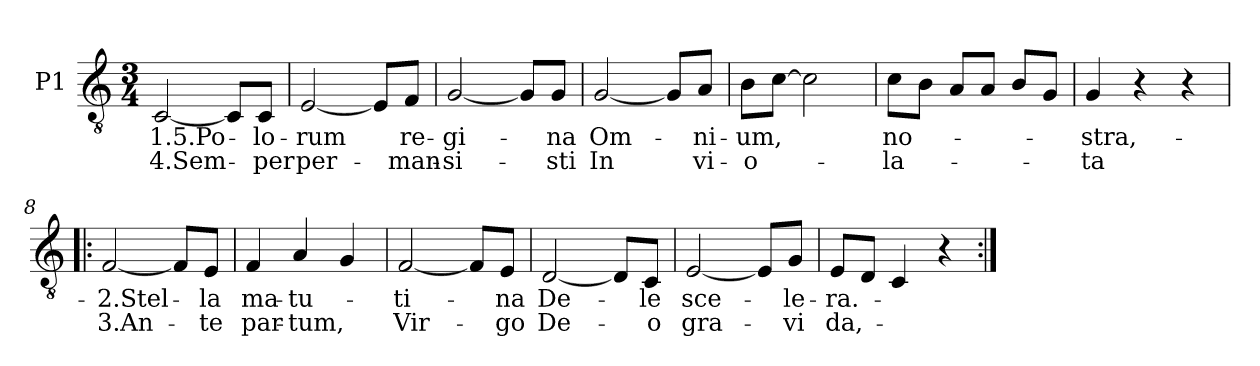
**kern	**text	**text
*part1	*part1	*part1
*staff1	*staff1	*staff1
*I"P1	*	*
!!LO:PB:g=z
*clefGv2	*	*
*ITrd7c12	*	*
*k[]	*	*
*C:	*	*
*M3/4	*	*
=1	=1	=1
!	!LO:LY:b:color=#000000	!LO:LY:b:color=#000000
[2CCi/	1.5.Po-	4.Sem-
8CCi/L]	.	.
!	!LO:LY:b:color=#000000	!LO:LY:b:color=#000000
8CCi/J	-lo-	-per
=2	=2	=2
!	!LO:LY:b:color=#000000	!LO:LY:b:color=#000000
[2EEi/	-rum	per-
8EEi/L]	.	.
!	!LO:LY:b:color=#000000	!LO:LY:b:color=#000000
8FFi/J	re-	-man-
=3	=3	=3
!	!LO:LY:b:color=#000000	!LO:LY:b:color=#000000
[2GGi/	-gi-	-si-
8GGi/L]	.	.
!	!LO:LY:b:color=#000000	!LO:LY:b:color=#000000
8GGi/J	-na	-sti
=4	=4	=4
!	!LO:LY:b:color=#000000	!LO:LY:b:color=#000000
[2GGi/	Om-	In
8GGi/L]	.	.
!	!LO:LY:b:color=#000000	!LO:LY:b:color=#000000
8AAi/J	-ni-	vi-
=5	=5	=5
!	!LO:LY:b:color=#000000	!LO:LY:b:color=#000000
8BBi\L	-um,	-o-
[8Ci\J	.	.
2Ci\]	.	.
=6	=6	=6
!	!LO:LY:b:color=#000000	!LO:LY:b:color=#000000
8Ci\L	no-	-la-
8BBi\J	.	.
8AAi/L	.	.
8AAi/J	.	.
8BBi/L	.	.
8GGi/J	.	.
!!LO:LB:g=z
=7	=7	=7
!	!LO:LY:b:color=#000000	!LO:LY:b:color=#000000
4GGi/	-stra,-	-ta
4r	.	.
4r	.	.
=8!|:	=8!|:	=8!|:
!	!LO:LY:b:color=#000000	!LO:LY:b:color=#000000
[2FFi/	-2.Stel-	3.An-
8FFi/L]	.	.
!	!LO:LY:b:color=#000000	!LO:LY:b:color=#000000
8EEi/J	-la	-te
=9	=9	=9
!	!LO:LY:b:color=#000000	!LO:LY:b:color=#000000
4FFi/	ma-	par-
!	!LO:LY:b:color=#000000	!LO:LY:b:color=#000000
4AAi/	-tu-	-tum,
4GGi/	.	.
=10	=10	=10
!	!LO:LY:b:color=#000000	!LO:LY:b:color=#000000
[2FFi/	-ti-	Vir-
8FFi/L]	.	.
!	!LO:LY:b:color=#000000	!LO:LY:b:color=#000000
8EEi/J	-na	-go
=11	=11	=11
!	!LO:LY:b:color=#000000	!LO:LY:b:color=#000000
[2DDi/	De-	De-
8DDi/L]	.	.
!	!LO:LY:b:color=#000000	!LO:LY:b:color=#000000
8CCi/J	-le	-o
=12	=12	=12
!	!LO:LY:b:color=#000000	!LO:LY:b:color=#000000
[2EEi/	sce-	gra-
8EEi/L]	.	.
!	!LO:LY:b:color=#000000	!LO:LY:b:color=#000000
8GGi/J	-le-	-vi
=13	=13	=13
!	!LO:LY:b:color=#000000	!LO:LY:b:color=#000000
8EEi/L	-ra.-	da,-
8DDi/J	.	.
4CCi/	.	.
4r	.	.
=:|!	=:|!	=:|!
*-	*-	*-
